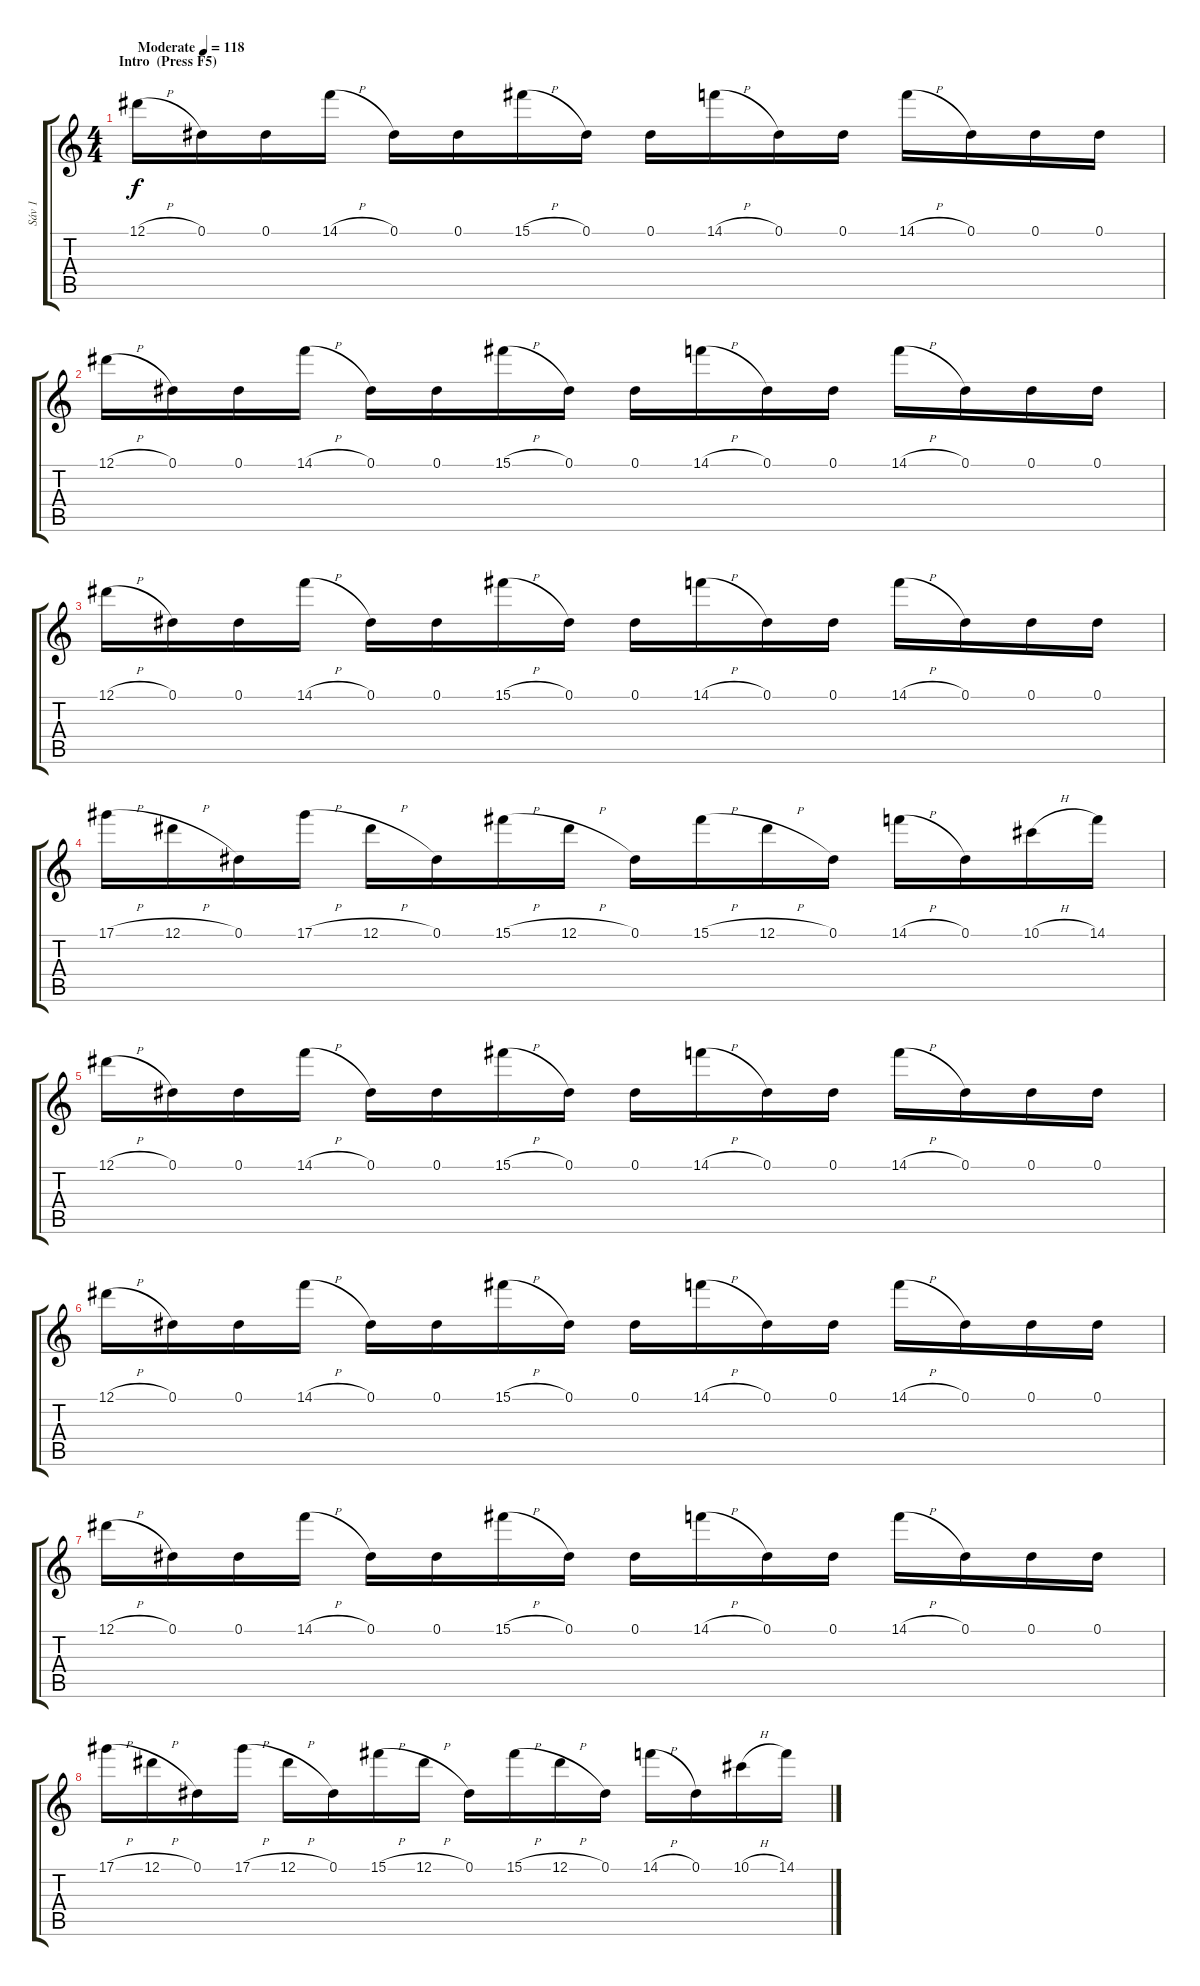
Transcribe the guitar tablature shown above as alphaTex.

\track ("Sáv 1" "Sáv 1") {solo instrument distortionguitar}
\staff {score tabs}
\tuning (Eb4 Bb3 Gb3 Db3 Ab2 Db2) {hide}
\ts (4 4)
\section ("" "Intro  (Press F5)")
\tempo (118 "Moderate")
\clef g2
\ks c
12.1{h}.16{dy f instrument distortionguitar} 0.1.16 0.1.16 14.1{h}.16 0.1.16 0.1.16 15.1{h}.16 0.1.16 0.1.16 14.1{h}.16 0.1.16 0.1.16 14.1{h}.16 0.1.16 0.1.16 0.1.16 |
12.1{h}.16 0.1.16 0.1.16 14.1{h}.16 0.1.16 0.1.16 15.1{h}.16 0.1.16 0.1.16 14.1{h}.16 0.1.16 0.1.16 14.1{h}.16 0.1.16 0.1.16 0.1.16 |
12.1{h}.16 0.1.16 0.1.16 14.1{h}.16 0.1.16 0.1.16 15.1{h}.16 0.1.16 0.1.16 14.1{h}.16 0.1.16 0.1.16 14.1{h}.16 0.1.16 0.1.16 0.1.16 |
17.1{h}.16 12.1{h}.16 0.1.16 17.1{h}.16 12.1{h}.16 0.1.16 15.1{h}.16 12.1{h}.16 0.1.16 15.1{h}.16 12.1{h}.16 0.1.16 14.1{h}.16 0.1.16 10.1{h}.16 14.1.16 |
12.1{h}.16 0.1.16 0.1.16 14.1{h}.16 0.1.16 0.1.16 15.1{h}.16 0.1.16 0.1.16 14.1{h}.16 0.1.16 0.1.16 14.1{h}.16 0.1.16 0.1.16 0.1.16 |
12.1{h}.16 0.1.16 0.1.16 14.1{h}.16 0.1.16 0.1.16 15.1{h}.16 0.1.16 0.1.16 14.1{h}.16 0.1.16 0.1.16 14.1{h}.16 0.1.16 0.1.16 0.1.16 |
12.1{h}.16 0.1.16 0.1.16 14.1{h}.16 0.1.16 0.1.16 15.1{h}.16 0.1.16 0.1.16 14.1{h}.16 0.1.16 0.1.16 14.1{h}.16 0.1.16 0.1.16 0.1.16 |
17.1{h}.16 12.1{h}.16 0.1.16 17.1{h}.16 12.1{h}.16 0.1.16 15.1{h}.16 12.1{h}.16 0.1.16 15.1{h}.16 12.1{h}.16 0.1.16 14.1{h}.16 0.1.16 10.1{h}.16 14.1.16
